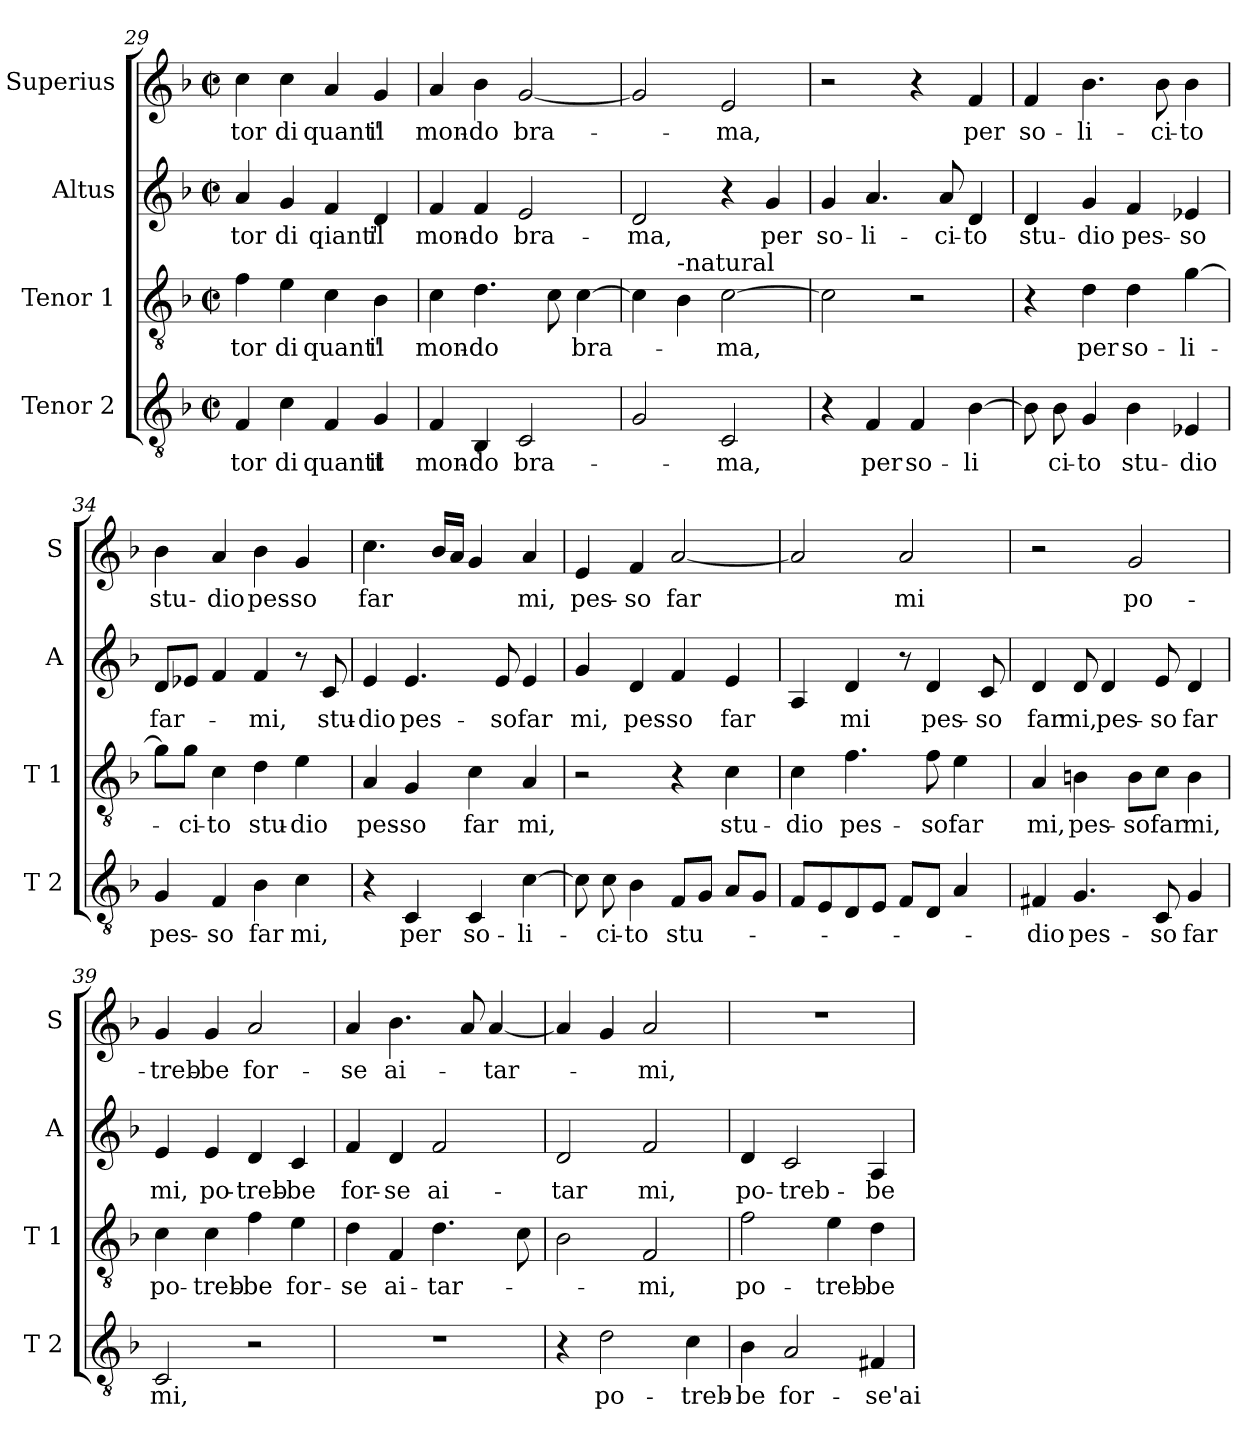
**kern	**text	**kern	**text	**kern	**text	**kern	**text
*part4	*part4	*part3	*part3	*part2	*part2	*part1	*part1
*staff4	*staff4	*staff3	*staff3	*staff2	*staff2	*staff1	*staff1
*I"Tenor 2	*	*I"Tenor 1	*	*I"Altus	*	*I"Superius	*
*I'T 2	*	*I'T 1	*	*I'A	*	*I'S	*
!!LO:LB:g=z
*clefGv2	*	*clefGv2	*	*clefG2	*	*clefG2	*
*k[b-]	*	*k[b-]	*	*k[b-]	*	*k[b-]	*
*F:	*	*F:	*	*F:	*	*F:	*
*M2/2	*	*M2/2	*	*M2/2	*	*M2/2	*
*met(c|)	*	*met(c|)	*	*met(c|)	*	*met(c|)	*
=29	=29	=29	=29	=29	=29	=29	=29
4F/	-tor	4f\	-tor	4a/	-tor	4cc\	-tor
4c\	di	4e\	di	4g/	di	4cc\	di
4F/	quantt	4c\	quant'	4f/	qiant'	4a/	quant'
4G/	il	4B-\	il	4d/	il	4g/	il
=30	=30	=30	=30	=30	=30	=30	=30
4F/	mon-	4c\	mon-	4f/	mon-	4a/	mon-
4BB-/	-do	4.d\	-do	4f/	-do	4b-\	-do
2C/	bra-	.	.	2e/	bra-	[2g/	bra-
.	.	8c\	.	.	.	.	.
.	.	[4c\	bra-	.	.	.	.
=31	=31	=31	=31	=31	=31	=31	=31
2G/	.	4c\]	.	2d/	-ma,	2g/]	.
!	!	!LO:TX:a:t=-natural	!	!	!	!	!
.	.	4B-\	.	.	.	.	.
2C/	-ma,	[2c\	-ma,	4r	.	2e/	-ma,
.	.	.	.	4g/	per	.	.
=32	=32	=32	=32	=32	=32	=32	=32
4r	.	2c\]	.	4g/	so-	2r	.
4F/	per	.	.	4.a/	-li-	.	.
4F/	so-	2r	.	.	.	4r	.
.	.	.	.	8a/	-ci-	.	.
[4B-\	-li	.	.	4d/	-to	4f/	per
=33	=33	=33	=33	=33	=33	=33	=33
8B-\]	.	4r	.	4d/	stu-	4f/	so-
8B-\	ci-	.	.	.	.	.	.
4G/	-to	4d\	per	4g/	-dio	4.b-\	-li-
4B-\	stu-	4d\	so-	4f/	pes-	.	.
.	.	.	.	.	.	8b-\	-ci-
4E-X/	-dio	[4g\	-li-	4e-X/	-so	4b-\	-to
!!LO:PB:g=z
=34	=34	=34	=34	=34	=34	=34	=34
4G/	pes-	8g\L]	.	8d/L	far-	4b-\	stu-
.	.	8g\J	-ci-	8e-X/J	.	.	.
4F/	-so	4c\	-to	4f/	.	4a/	-dio
4B-\	far	4d\	stu-	4f/	-mi,	4b-\	pes-
4c\	mi,	4e\	-dio	8r	.	4g/	-so
.	.	.	.	8c/	stu-	.	.
=35	=35	=35	=35	=35	=35	=35	=35
4r	.	4A/	pes-	4e/	-dio	4.cc\	far
4C/	per	4G/	-so	4.e/	pes-	.	.
.	.	.	.	.	.	16b-/LL	.
.	.	.	.	.	.	16a/JJ	.
4C/	so-	4c\	far	.	.	4g/	.
.	.	.	.	8e/	-so	.	.
[4c\	-li-	4A/	mi,	4e/	far	4a/	mi,
=36	=36	=36	=36	=36	=36	=36	=36
8c\]	.	2r	.	4g/	mi,	4e/	pes-
8c\	-ci-	.	.	.	.	.	.
4B-\	-to	.	.	4d/	pes-	4f/	-so
8F/L	stu-	4r	.	4f/	-so	[2a/	far
8G/J	.	.	.	.	.	.	.
8A/L	.	4c\	stu-	4e/	far	.	.
8G/J	.	.	.	.	.	.	.
=37	=37	=37	=37	=37	=37	=37	=37
8F/L	.	4c\	-dio	4A/	.	2a/]	.
8E/	.	.	.	.	.	.	.
8D/	.	4.f\	pes-	4d/	mi	.	.
8E/J	.	.	.	.	.	.	.
8F/L	.	.	.	8r	.	2a/	mi
8D/J	.	8f\	-so	4d/	pes-	.	.
4A/	.	4e\	far	.	.	.	.
.	.	.	.	8c/	-so	.	.
=38	=38	=38	=38	=38	=38	=38	=38
4F#X/	-dio	4A/	mi,	4d/	far	2r	.
4.G/	pes-	4Bn\	pes-	8d/	mi,	.	.
.	.	.	.	4d/	pes-	.	.
.	.	8B\L	-so	.	.	2g/	po-
8C/	-so	8c\J	far	8e/	-so	.	.
4G/	far	4B\	mi,	4d/	far	.	.
!!LO:LB:g=z
=39	=39	=39	=39	=39	=39	=39	=39
2C/	mi,	4c\	po-	4e/	mi,	4g/	-treb-
.	.	4c\	-treb-	4e/	po-	4g/	-be
2r	.	4f\	-be	4d/	-treb-	2a/	for-
.	.	4e\	for-	4c/	-be	.	.
=40	=40	=40	=40	=40	=40	=40	=40
1r	.	4d\	-se	4f/	for-	4a/	-se
.	.	4F/	ai-	4d/	-se	4.b-\	ai-
.	.	4.d\	-tar-	2f/	ai-	.	.
.	.	.	.	.	.	8a/	.
.	.	.	.	.	.	[4a/	-tar-
.	.	8c\	.	.	.	.	.
=41	=41	=41	=41	=41	=41	=41	=41
4r	.	2B-\	.	2d/	-tar	4a/]	.
2d\	po-	.	.	.	.	4g/	.
.	.	2F/	-mi,	2f/	mi,	2a/	-mi,
4c\	-treb-	.	.	.	.	.	.
=42	=42	=42	=42	=42	=42	=42	=42
4B-\	-be	2f\	po-	4d/	po-	1r	.
2A/	for-	.	.	2c/	-treb-	.	.
.	.	4e\	-treb-	.	.	.	.
4F#X/	-se'ai	4d\	-be	4A/	-be	.	.
=	=	=	=	=	=	=	=
*-	*-	*-	*-	*-	*-	*-	*-
